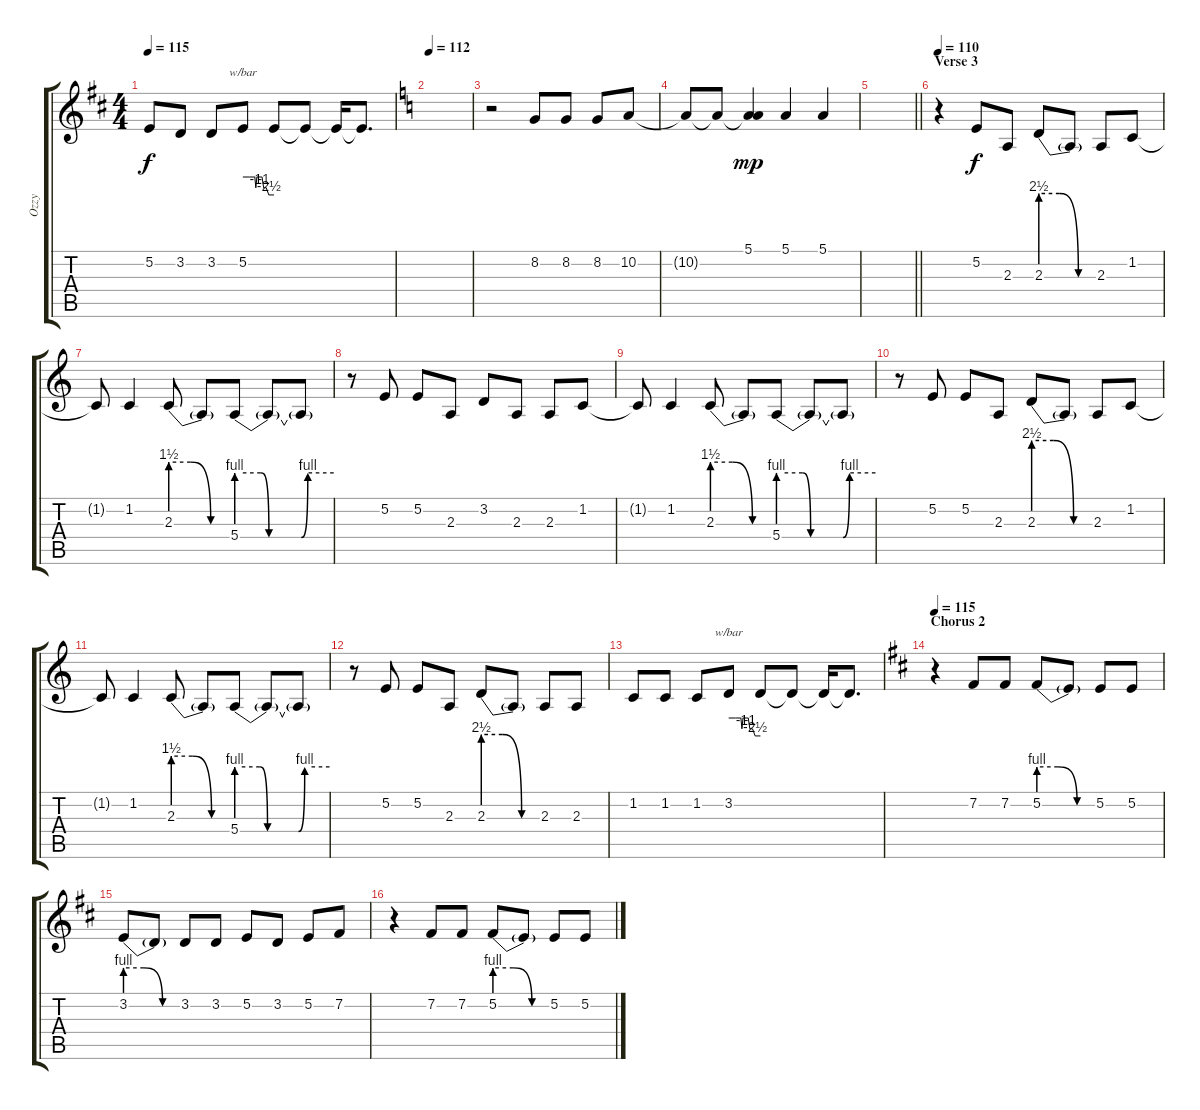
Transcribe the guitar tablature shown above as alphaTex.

\track ("Ozzy" "Ozzy") {instrument lead2sawtooth}
\staff {score tabs}
\tuning (E4 B3 G3 D3 A2 E2) {hide}
\ts (4 4)
\tempo 115
\clef g2
\ks d
5.2.8{dy f} 3.2.8 3.2.8 5.2.8{tbe (custom default 0 0 13 0 23 0 25 -4 27 0 37 0 40 -4 45 -4 50 -10 60 -10)} 5.2{t}.8 5.2{t}.8 5.2{t}.16 5.2{t}.8{d} |
\tempo 112
\ks c
|
r.2 8.2.8 8.2.8 8.2.8 10.2.8 |
10.2{t}.8 10.2{t}.8 (5.1 10.2{t}).4{dy mp} 5.1.4 5.1.4 |
\barLineRight lightlight
|
\section ("" "Verse 3")
\tempo 110
r.4 5.2.8{dy f} 2.3.8 2.3{be (custom 0 10 20 10 40 0 60 0)}.8 2.3{t}.8 2.3.8 1.2.8 |
1.2{t}.8 1.2.4 2.3{be (custom 0 6 20 6 40 0 60 0)}.8 2.3{t}.8 5.4{be (custom 0 4 15 4 20 0 40 0 44 4 60 4)}.8 5.4{t}.8 5.4{t}.8 |
r.8 5.2.8 5.2.8 2.3.8 3.2.8 2.3.8 2.3.8 1.2.8 |
1.2{t}.8 1.2.4 2.3{be (custom 0 6 20 6 40 0 60 0)}.8 2.3{t}.8 5.4{be (custom 0 4 15 4 20 0 40 0 44 4 60 4)}.8 5.4{t}.8 5.4{t}.8 |
r.8 5.2.8 5.2.8 2.3.8 2.3{be (custom 0 10 20 10 40 0 60 0)}.8 2.3{t}.8 2.3.8 1.2.8 |
1.2{t}.8 1.2.4 2.3{be (custom 0 6 20 6 40 0 60 0)}.8 2.3{t}.8 5.4{be (custom 0 4 15 4 20 0 40 0 44 4 60 4)}.8 5.4{t}.8 5.4{t}.8 |
r.8 5.2.8 5.2.8 2.3.8 2.3{be (custom 0 10 20 10 40 0 60 0)}.8 2.3{t}.8 2.3.8 2.3.8 |
1.2.8 1.2.8 1.2.8 3.2.8{tbe (custom default 0 0 13 0 23 0 25 -4 27 0 37 0 40 -4 45 -4 50 -10 60 -10)} 3.2{t}.8 3.2{t}.8 3.2{t}.16 3.2{t}.8{d} |
\section ("" "Chorus 2")
\tempo 115
\ks d
r.4 7.2.8 7.2.8 5.2{be (custom 0 4 20 4 40 0 60 0)}.8 5.2{t}.8 5.2.8 5.2.8 |
3.2{be (custom 0 4 20 4 40 0 60 0)}.8 3.2{t}.8 3.2.8 3.2.8 5.2.8 3.2.8 5.2.8 7.2.8 |
r.4 7.2.8 7.2.8 5.2{be (custom 0 4 20 4 40 0 60 0)}.8 5.2{t}.8 5.2.8 5.2.8
